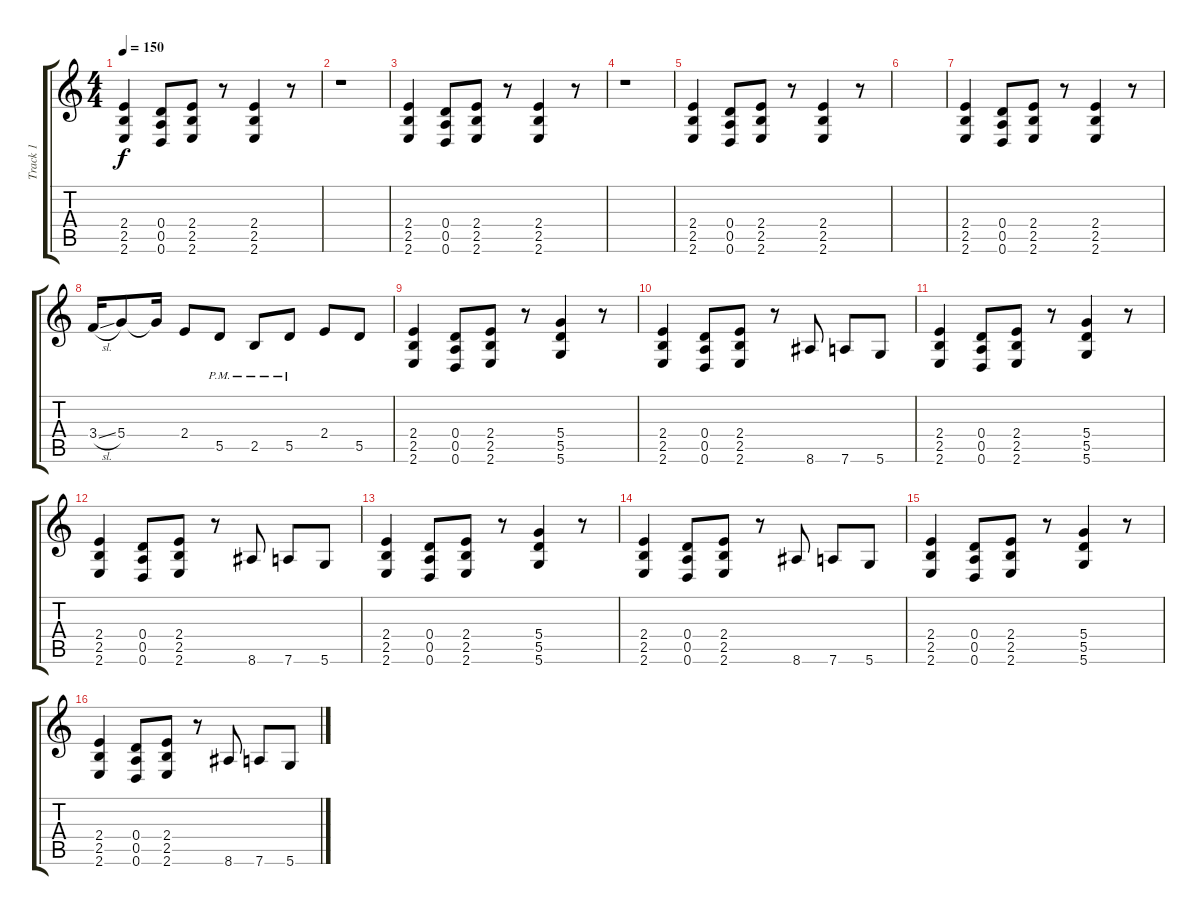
\track ("Track 1" "Track 1") {instrument overdrivenguitar}
\staff {score tabs}
\tuning (E4 B3 G3 D3 A2 D2) {hide}
\ts (4 4)
\tempo 150
\clef g2
\ks c
(2.4 2.5 2.6).4{dy f} (0.4 0.5 0.6).8 (2.4 2.5 2.6).8 r.8 (2.4 2.5 2.6).4 r.8 |
r.1 |
(2.4 2.5 2.6).4 (0.4 0.5 0.6).8 (2.4 2.5 2.6).8 r.8 (2.4 2.5 2.6).4 r.8 |
r.1 |
(2.4 2.5 2.6).4 (0.4 0.5 0.6).8 (2.4 2.5 2.6).8 r.8 (2.4 2.5 2.6).4 r.8 |
|
(2.4 2.5 2.6).4 (0.4 0.5 0.6).8 (2.4 2.5 2.6).8 r.8 (2.4 2.5 2.6).4 r.8 |
3.4{sl}.16 5.4.8 5.4{t}.16 2.4.8 5.5{pm}.8 2.5{pm}.8 5.5{pm}.8 2.4.8 5.5.8 |
(2.4 2.5 2.6).4 (0.4 0.5 0.6).8 (2.4 2.5 2.6).8 r.8 (5.4 5.5 5.6).4 r.8 |
(2.4 2.5 2.6).4 (0.4 0.5 0.6).8 (2.4 2.5 2.6).8 r.8 8.6.8 7.6.8 5.6.8 |
(2.4 2.5 2.6).4 (0.4 0.5 0.6).8 (2.4 2.5 2.6).8 r.8 (5.4 5.5 5.6).4 r.8 |
(2.4 2.5 2.6).4 (0.4 0.5 0.6).8 (2.4 2.5 2.6).8 r.8 8.6.8 7.6.8 5.6.8 |
(2.4 2.5 2.6).4 (0.4 0.5 0.6).8 (2.4 2.5 2.6).8 r.8 (5.4 5.5 5.6).4 r.8 |
(2.4 2.5 2.6).4 (0.4 0.5 0.6).8 (2.4 2.5 2.6).8 r.8 8.6.8 7.6.8 5.6.8 |
(2.4 2.5 2.6).4 (0.4 0.5 0.6).8 (2.4 2.5 2.6).8 r.8 (5.4 5.5 5.6).4 r.8 |
(2.4 2.5 2.6).4 (0.4 0.5 0.6).8 (2.4 2.5 2.6).8 r.8 8.6.8 7.6.8 5.6.8
